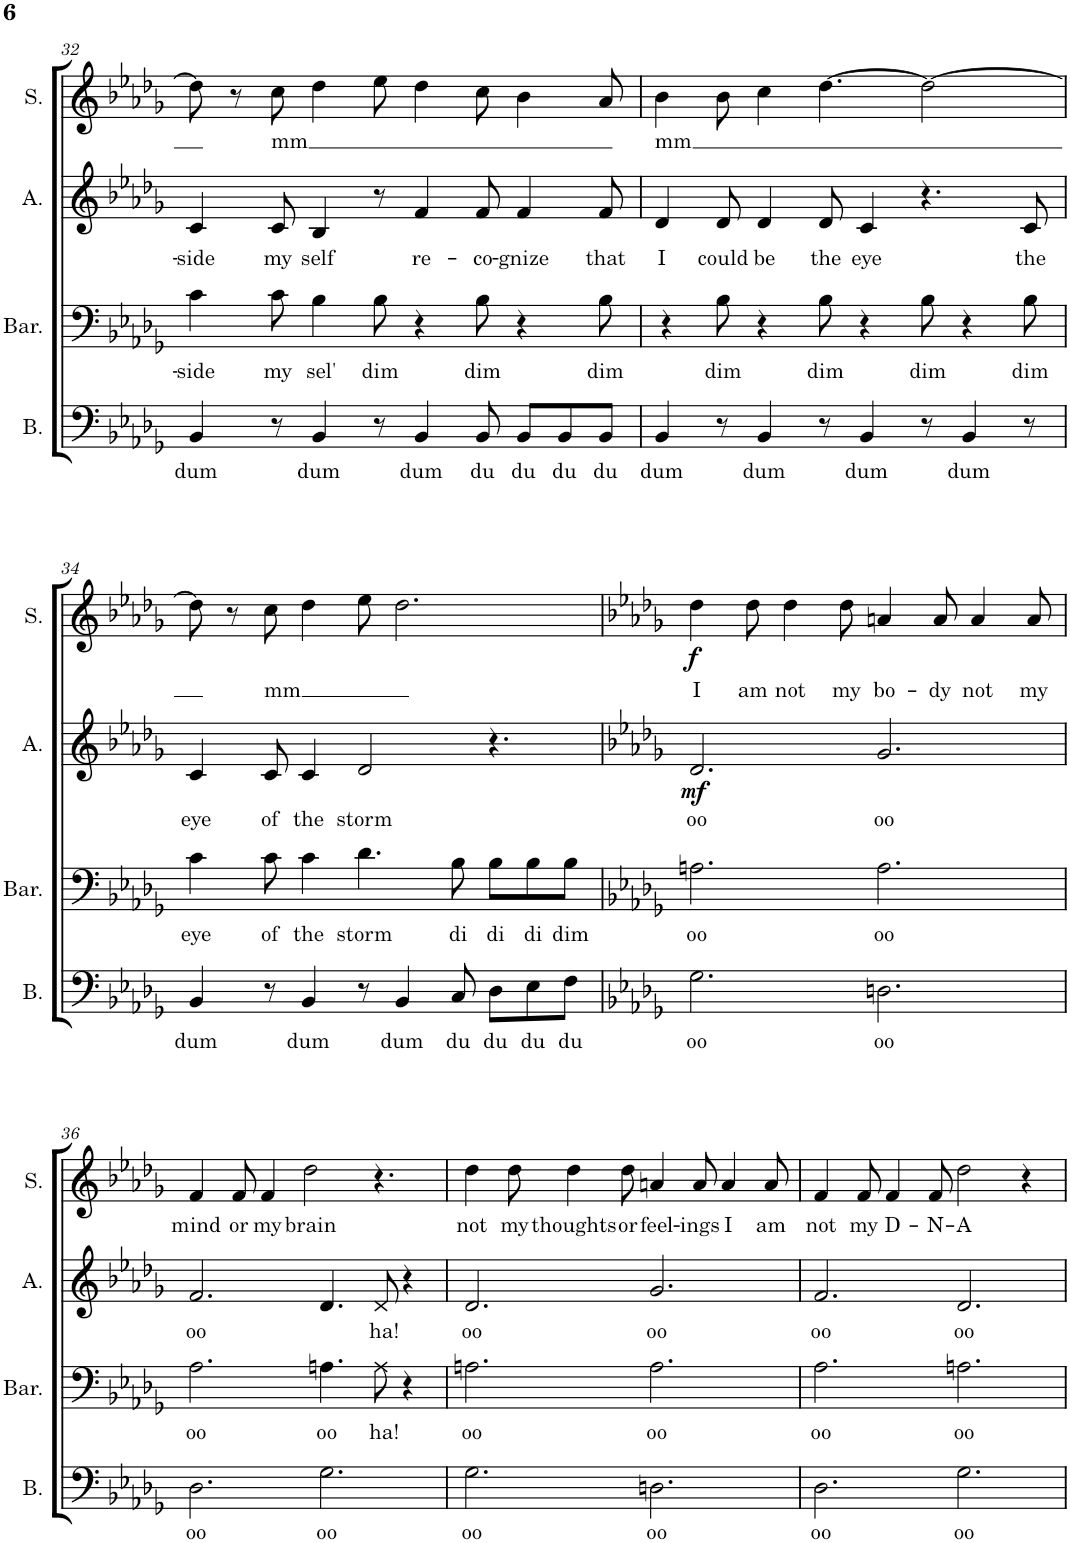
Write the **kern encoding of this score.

**kern	**text	**kern	**text	**kern	**text	**dynam	**kern	**text	**dynam
*part4	*part4	*part3	*part3	*part2	*part2	*part2	*part1	*part1	*part1
*staff4	*staff4	*staff3	*staff3	*staff2	*staff2	*staff2	*staff1	*staff1	*staff1
*I"Bass	*	*I"Baritone	*	*I"Alto	*	*	*I"Soprano	*	*
*I'B.	*	*I'Bar.	*	*I'A.	*	*	*I'S.	*	*
!!LO:PB:g=z
*clefF4	*	*clefF4	*	*clefG2	*	*	*clefG2	*	*
*k[b-e-a-d-g-]	*	*k[b-e-a-d-g-]	*	*k[b-e-a-d-g-]	*	*	*k[b-e-a-d-g-]	*	*
*M12/8	*	*M12/8	*	*M12/8	*	*	*M12/8	*	*
=32	=32	=32	=32	=32	=32	=32	=32	=32	=32
!	!LO:LY:b	!	!LO:LY:b	!	!LO:LY:b	!	!	!	!
4BB-/	dum	4c\	-side	4c/	-side	.	8dd-\]	.	.
.	.	.	.	.	.	.	8r	.	.
!	!	!	!LO:LY:b	!	!LO:LY:b	!	!	!LO:LY:b	!
8r	.	8c\	my	8c/	my	.	8cc\	mm	.
!	!LO:LY:b	!	!LO:LY:b	!	!LO:LY:b	!	!	!	!
4BB-/	dum	4B-\	sel'	4B-/	self	.	4dd-\	.	.
!	!	!	!LO:LY:b	!	!	!	!	!	!
8r	.	8B-\	dim	8r	.	.	8ee-\	.	.
!	!LO:LY:b	!	!	!	!LO:LY:b	!	!	!	!
4BB-/	dum	4r	.	4f/	re-	.	4dd-\	.	.
!	!LO:LY:b	!	!LO:LY:b	!	!LO:LY:b	!	!	!	!
8BB-/	du	8B-\	dim	8f/	-co-	.	8cc\	.	.
!	!LO:LY:b	!	!	!	!LO:LY:b	!	!	!	!
8BB-/L	du	4r	.	4f/	-gnize	.	4b-\	.	.
!	!LO:LY:b	!	!	!	!	!	!	!	!
8BB-/	du	.	.	.	.	.	.	.	.
!	!LO:LY:b	!	!LO:LY:b	!	!LO:LY:b	!	!	!	!
8BB-/J	du	8B-\	dim	8f/	that	.	8a-/	.	.
=33	=33	=33	=33	=33	=33	=33	=33	=33	=33
!	!LO:LY:b	!	!	!	!LO:LY:b	!	!	!LO:LY:b	!
4BB-/	dum	4r	.	4d-/	I	.	4b-\	mm	.
!	!	!	!LO:LY:b	!	!LO:LY:b	!	!	!	!
8r	.	8B-\	dim	8d-/	could	.	8b-\	.	.
!	!LO:LY:b	!	!	!	!LO:LY:b	!	!	!	!
4BB-/	dum	4r	.	4d-/	be	.	4cc\	.	.
!	!	!	!LO:LY:b	!	!LO:LY:b	!	!	!	!
8r	.	8B-\	dim	8d-/	the	.	[4.dd-\	.	.
!	!LO:LY:b	!	!	!	!LO:LY:b	!	!	!	!
4BB-/	dum	4r	.	4c/	eye	.	.	.	.
!	!	!	!LO:LY:b	!	!	!	!	!	!
8r	.	8B-\	dim	4.r	.	.	2dd-\_	.	.
!	!LO:LY:b	!	!	!	!	!	!	!	!
4BB-/	dum	4r	.	.	.	.	.	.	.
!	!	!	!LO:LY:b	!	!LO:LY:b	!	!	!	!
8r	.	8B-\	dim	8c/	the	.	.	.	.
!!LO:LB:g=z
=34	=34	=34	=34	=34	=34	=34	=34	=34	=34
!	!LO:LY:b	!	!LO:LY:b	!	!LO:LY:b	!	!	!	!
4BB-/	dum	4c\	eye	4c/	eye	.	8dd-\]	.	.
.	.	.	.	.	.	.	8r	.	.
!	!	!	!LO:LY:b	!	!LO:LY:b	!	!	!LO:LY:b	!
8r	.	8c\	of	8c/	of	.	8cc\	mm	.
!	!LO:LY:b	!	!LO:LY:b	!	!LO:LY:b	!	!	!	!
4BB-/	dum	4c\	the	4c/	the	.	4dd-\	.	.
!	!	!	!LO:LY:b	!	!LO:LY:b	!	!	!	!
8r	.	4.d-\	storm	2d-/	storm	.	8ee-\	.	.
!	!LO:LY:b	!	!	!	!	!	!	!	!
4BB-/	dum	.	.	.	.	.	2.dd-\	.	.
!	!LO:LY:b	!	!LO:LY:b	!	!	!	!	!	!
8C/	du	8B-\	di	.	.	.	.	.	.
!	!LO:LY:b	!	!LO:LY:b	!	!	!	!	!	!
8D-\L	du	8B-\L	di	4.r	.	.	.	.	.
!	!LO:LY:b	!	!LO:LY:b	!	!	!	!	!	!
8E-\	du	8B-\	di	.	.	.	.	.	.
!	!LO:LY:b	!	!LO:LY:b	!	!	!	!	!	!
8F\J	du	8B-\J	dim	.	.	.	.	.	.
=35	=35	=35	=35	=35	=35	=35	=35	=35	=35
*k[b-e-a-d-g-]	*	*k[b-e-a-d-g-]	*	*k[b-e-a-d-g-]	*	*	*k[b-e-a-d-g-]	*	*
!	!LO:LY:b	!	!LO:LY:b	!	!LO:LY:b	!LO:DY:b	!	!LO:LY:b	!LO:DY:b
2.G-\	oo	2.An\	oo	2.d-/	oo	mf	4dd-\	I	f
!	!	!	!	!	!	!	!	!LO:LY:b	!
.	.	.	.	.	.	.	8dd-\	am	.
!	!	!	!	!	!	!	!	!LO:LY:b	!
.	.	.	.	.	.	.	4dd-\	not	.
!	!	!	!	!	!	!	!	!LO:LY:b	!
.	.	.	.	.	.	.	8dd-\	my	.
!	!LO:LY:b	!	!LO:LY:b	!	!LO:LY:b	!	!	!LO:LY:b	!
2.Dn\	oo	2.A\	oo	2.g-/	oo	.	4an/	bo-	.
!	!	!	!	!	!	!	!	!LO:LY:b	!
.	.	.	.	.	.	.	8a/	-dy	.
!	!	!	!	!	!	!	!	!LO:LY:b	!
.	.	.	.	.	.	.	4a/	not	.
!	!	!	!	!	!	!	!	!LO:LY:b	!
.	.	.	.	.	.	.	8a/	my	.
!!LO:LB:g=z
=36	=36	=36	=36	=36	=36	=36	=36	=36	=36
!	!LO:LY:b	!	!LO:LY:b	!	!LO:LY:b	!	!	!LO:LY:b	!
2.D-\	oo	2.A-\	oo	2.f/	oo	.	4f/	mind	.
!	!	!	!	!	!	!	!	!LO:LY:b	!
.	.	.	.	.	.	.	8f/	or	.
!	!	!	!	!	!	!	!	!LO:LY:b	!
.	.	.	.	.	.	.	4f/	my	.
!	!	!	!	!	!	!	!	!LO:LY:b	!
.	.	.	.	.	.	.	2dd-\	brain	.
!	!LO:LY:b	!	!LO:LY:b	!	!	!	!	!	!
2.G-\	oo	4.An\	oo	4.d-/	.	.	.	.	.
!	!	!	!LO:LY:b	!	!LO:LY:b	!	!	!	!
.	.	8A\	ha!	8d-/	ha!	.	4.r	.	.
.	.	4r	.	4r	.	.	.	.	.
=37	=37	=37	=37	=37	=37	=37	=37	=37	=37
!	!LO:LY:b	!	!LO:LY:b	!	!LO:LY:b	!	!	!LO:LY:b	!
2.G-\	oo	2.An\	oo	2.d-/	oo	.	4dd-\	not	.
!	!	!	!	!	!	!	!	!LO:LY:b	!
.	.	.	.	.	.	.	8dd-\	my	.
!	!	!	!	!	!	!	!	!LO:LY:b	!
.	.	.	.	.	.	.	4dd-\	thoughts	.
!	!	!	!	!	!	!	!	!LO:LY:b	!
.	.	.	.	.	.	.	8dd-\	or	.
!	!LO:LY:b	!	!LO:LY:b	!	!LO:LY:b	!	!	!LO:LY:b	!
2.Dn\	oo	2.A\	oo	2.g-/	oo	.	4an/	feel-	.
!	!	!	!	!	!	!	!	!LO:LY:b	!
.	.	.	.	.	.	.	8a/	-ings	.
!	!	!	!	!	!	!	!	!LO:LY:b	!
.	.	.	.	.	.	.	4a/	I	.
!	!	!	!	!	!	!	!	!LO:LY:b	!
.	.	.	.	.	.	.	8a/	am	.
=38	=38	=38	=38	=38	=38	=38	=38	=38	=38
!	!LO:LY:b	!	!LO:LY:b	!	!LO:LY:b	!	!	!LO:LY:b	!
2.D-\	oo	2.A-\	oo	2.f/	oo	.	4f/	not	.
!	!	!	!	!	!	!	!	!LO:LY:b	!
.	.	.	.	.	.	.	8f/	my	.
!	!	!	!	!	!	!	!	!LO:LY:b	!
.	.	.	.	.	.	.	4f/	D-	.
!	!	!	!	!	!	!	!	!LO:LY:b	!
.	.	.	.	.	.	.	8f/	-N-	.
!	!LO:LY:b	!	!LO:LY:b	!	!LO:LY:b	!	!	!LO:LY:b	!
2.G-\	oo	2.An\	oo	2.d-/	oo	.	2dd-\	-A	.
.	.	.	.	.	.	.	4r	.	.
=	=	=	=	=	=	=	=	=	=
*-	*-	*-	*-	*-	*-	*-	*-	*-	*-
